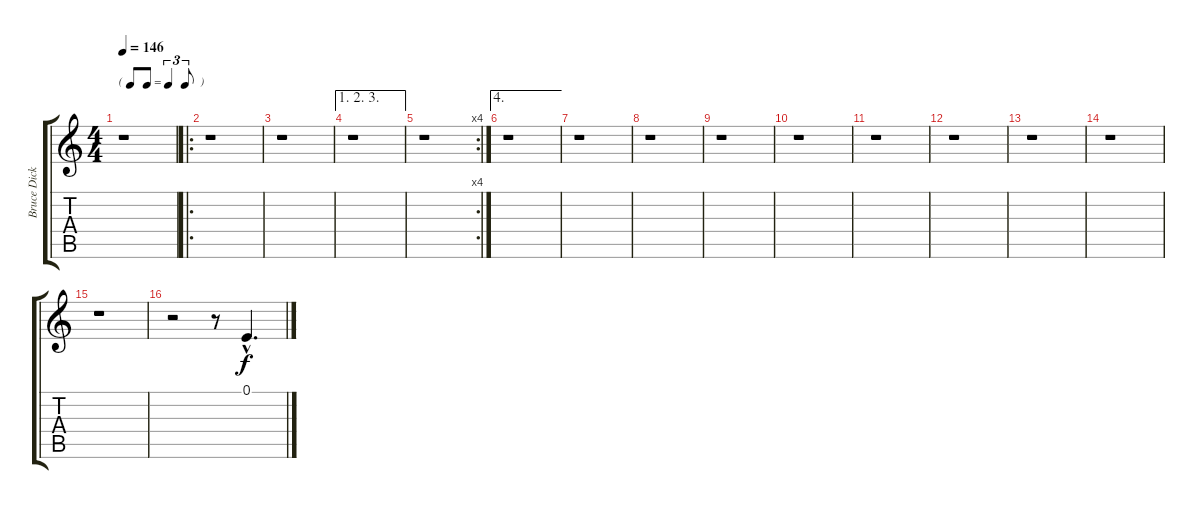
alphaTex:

\track ("Bruce Dickinson" "Bruce Dick") {instrument synthvoice}
\staff {score tabs}
\tuning (E4 B3 G3 D3 A2 E2) {hide}
\ts (4 4)
\tf triplet8th
\tempo 146
\clef g2
\ks c
r.1{dy f instrument synthvoice} |
\ro
r.1 |
r.1 |
\ae (1 2 3)
r.1 |
\rc 4
r.1 |
\ae 4
r.1 |
r.1 |
r.1 |
r.1 |
r.1 |
r.1 |
r.1 |
r.1 |
r.1 |
r.1 |
r.2 r.8 0.1{hac}.4{d}
